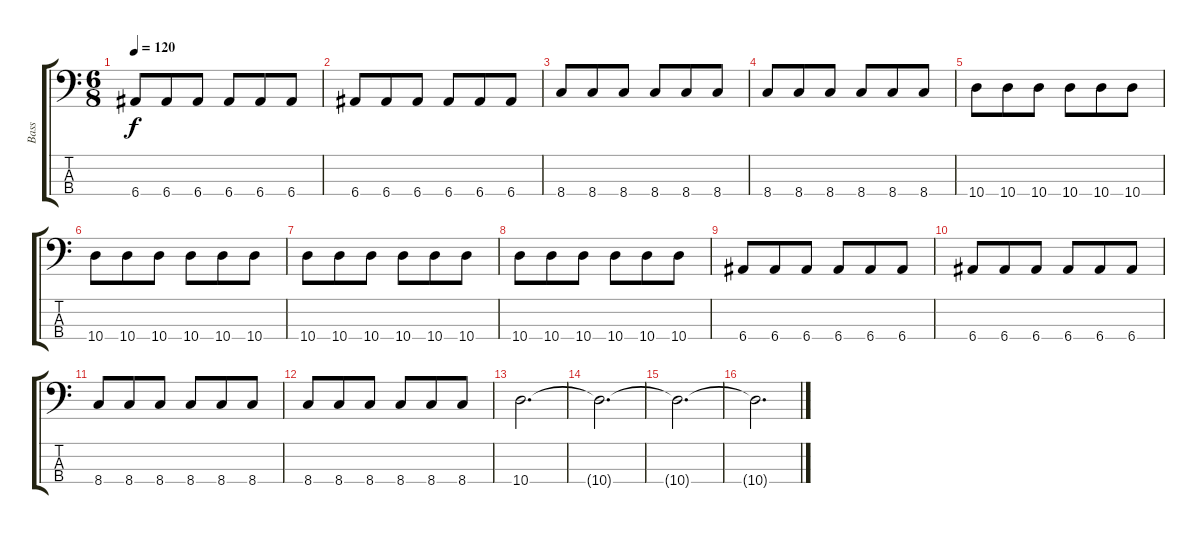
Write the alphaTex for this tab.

\track ("Bass" "Bass") {instrument electricbassfinger}
\staff {score tabs}
\tuning (G2 D2 A1 E1) {hide}
\ts (6 8)
\tempo 120
\clef f4
\ks c
6.4.8{dy f} 6.4.8 6.4.8 6.4.8 6.4.8 6.4.8 |
6.4.8 6.4.8 6.4.8 6.4.8 6.4.8 6.4.8 |
8.4.8 8.4.8 8.4.8 8.4.8 8.4.8 8.4.8 |
8.4.8 8.4.8 8.4.8 8.4.8 8.4.8 8.4.8 |
10.4.8 10.4.8 10.4.8 10.4.8 10.4.8 10.4.8 |
10.4.8 10.4.8 10.4.8 10.4.8 10.4.8 10.4.8 |
10.4.8 10.4.8 10.4.8 10.4.8 10.4.8 10.4.8 |
10.4.8 10.4.8 10.4.8 10.4.8 10.4.8 10.4.8 |
6.4.8 6.4.8 6.4.8 6.4.8 6.4.8 6.4.8 |
6.4.8 6.4.8 6.4.8 6.4.8 6.4.8 6.4.8 |
8.4.8 8.4.8 8.4.8 8.4.8 8.4.8 8.4.8 |
8.4.8 8.4.8 8.4.8 8.4.8 8.4.8 8.4.8 |
10.4.2{d} |
10.4{t}.2{d} |
10.4{t}.2{d} |
10.4{t}.2{d}
